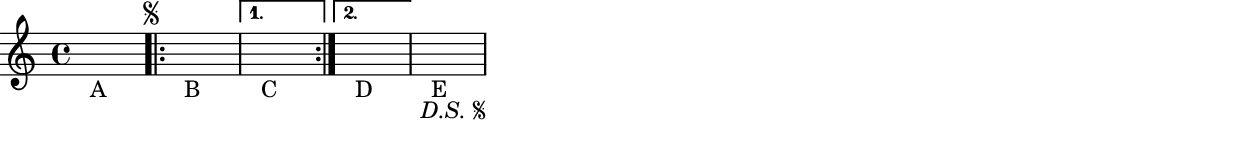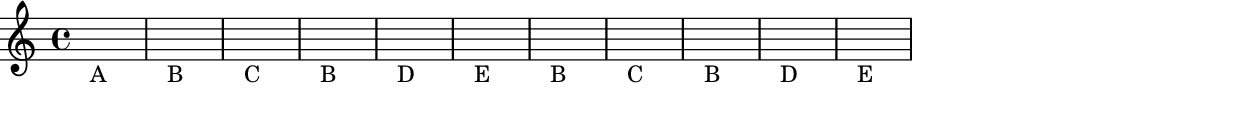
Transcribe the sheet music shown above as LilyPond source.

%% Generated by lilypond-book
%% Options: [exampleindent=10.16\mm,indent=0\mm,line-width=160\mm,paper-height=845.047\pt,paper-width=597.508\pt,papersize='(cons (* 597.508 pt) (* 845.047 pt))]
\include "lilypond-book-preamble.ly"


% ****************************************************************
% Start cut-&-pastable-section
% ****************************************************************

#(ly:set-option 'eps-box-padding 3.000000)



\paper {
  #(set-paper-size '(cons (* 597.508 pt) (* 845.047 pt)))
  indent = 0\mm
  line-width = 160\mm
  % offset the left padding, also add 1mm as lilypond creates cropped
  % images with a little space on the right
  line-width = #(- line-width (* mm  3.000000) (* mm 1))
}

\layout {
  
}




% ****************************************************************
% ly snippet:
% ****************************************************************
\sourcefilename "/lilypond-2.27.0/input/regression/repeat-volta-in-segno-start.ly"
\sourcefileline 0
\version "2.23.6"

#(ly:set-option 'warning-as-error #t)

\header {
  texidoc="This tests a @code{\\repeat volta} inside and at the start
of a @code{\\repeat segno}.  The music unfolds to A@tie{}BCBDE BCBDE."
}

piece = \new Voice \fixed c' {
  s1_"A"
  \repeat segno 2 {
    \repeat volta 2 {
      s1_"B"
      \alternative {
        s1_"C"
        s1_"D"
      }
    }
    s1_"E"
  }
}

\new Score { \piece }
\new Score { \unfoldRepeats \piece }



% ****************************************************************
% end ly snippet
% ****************************************************************
